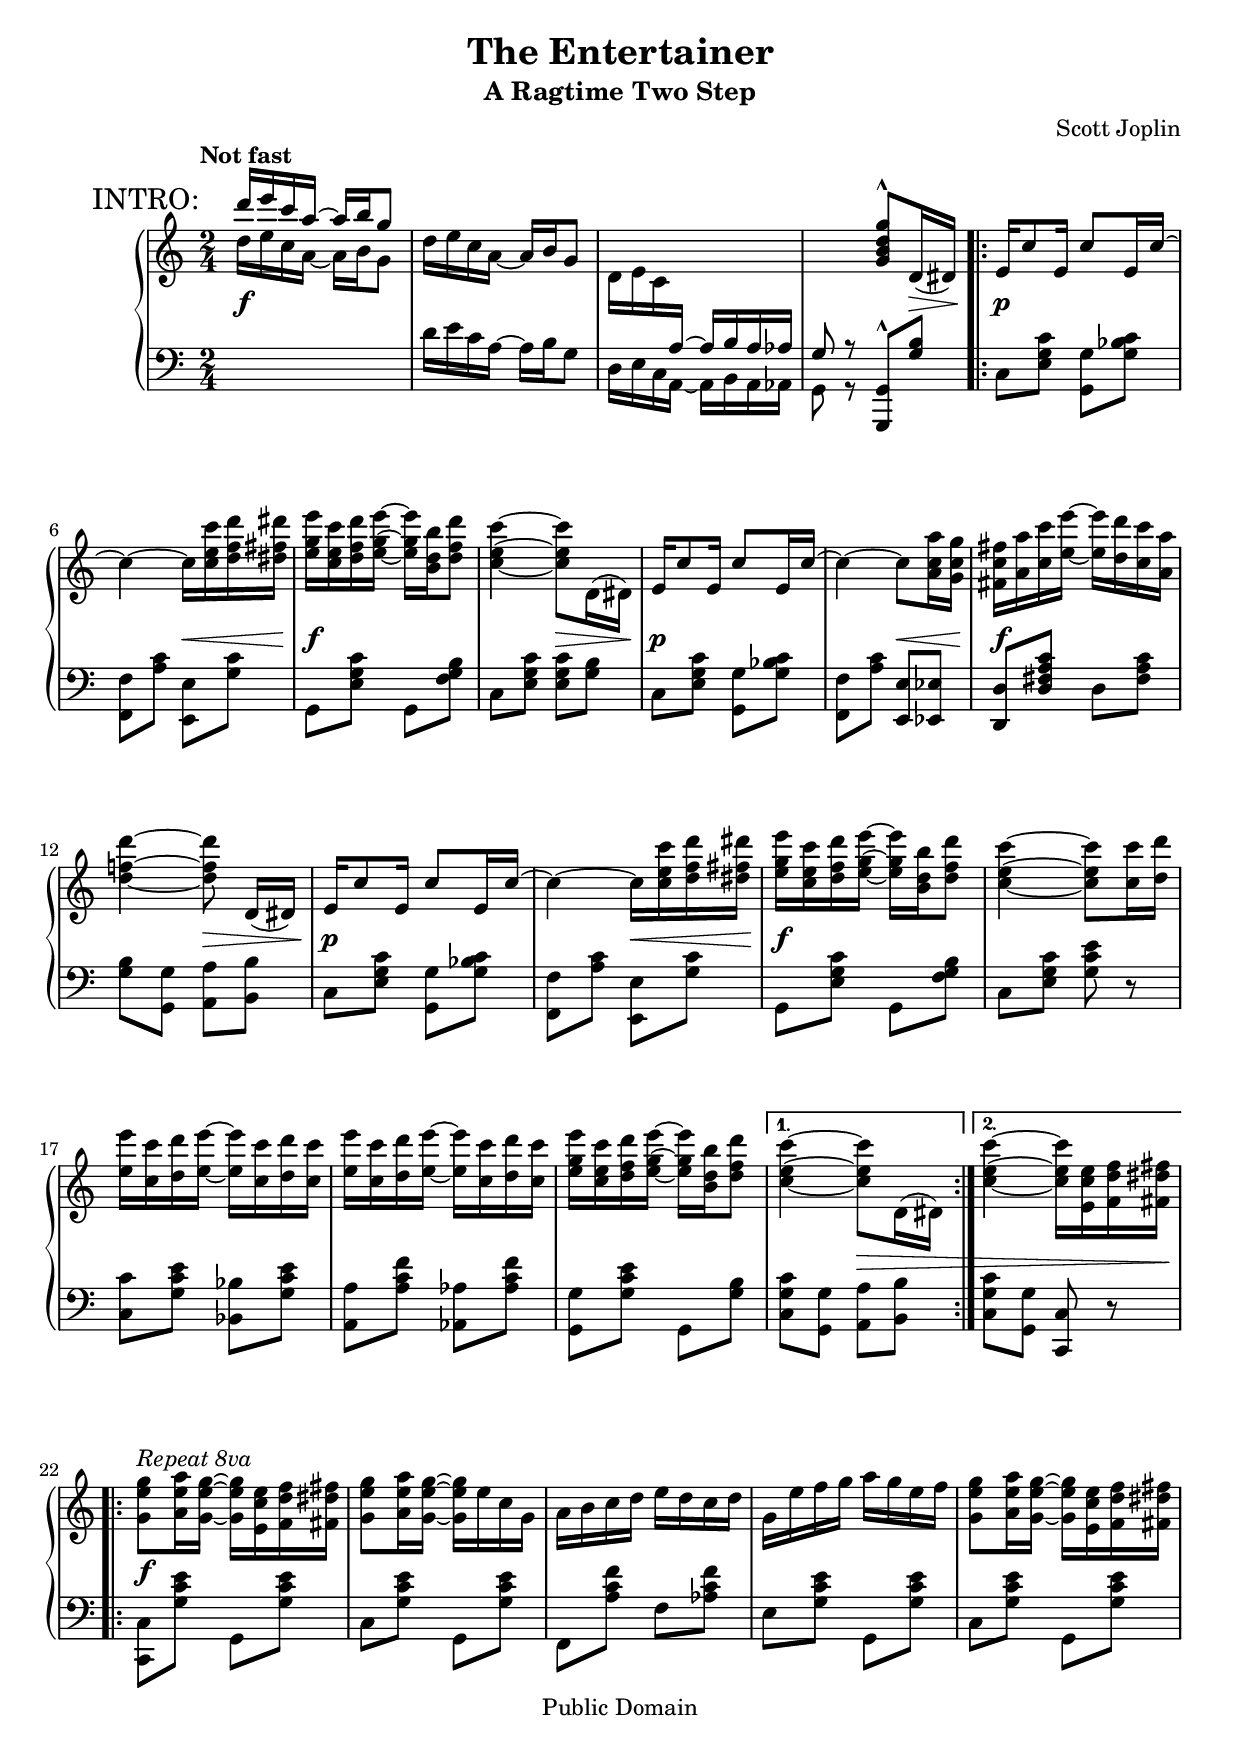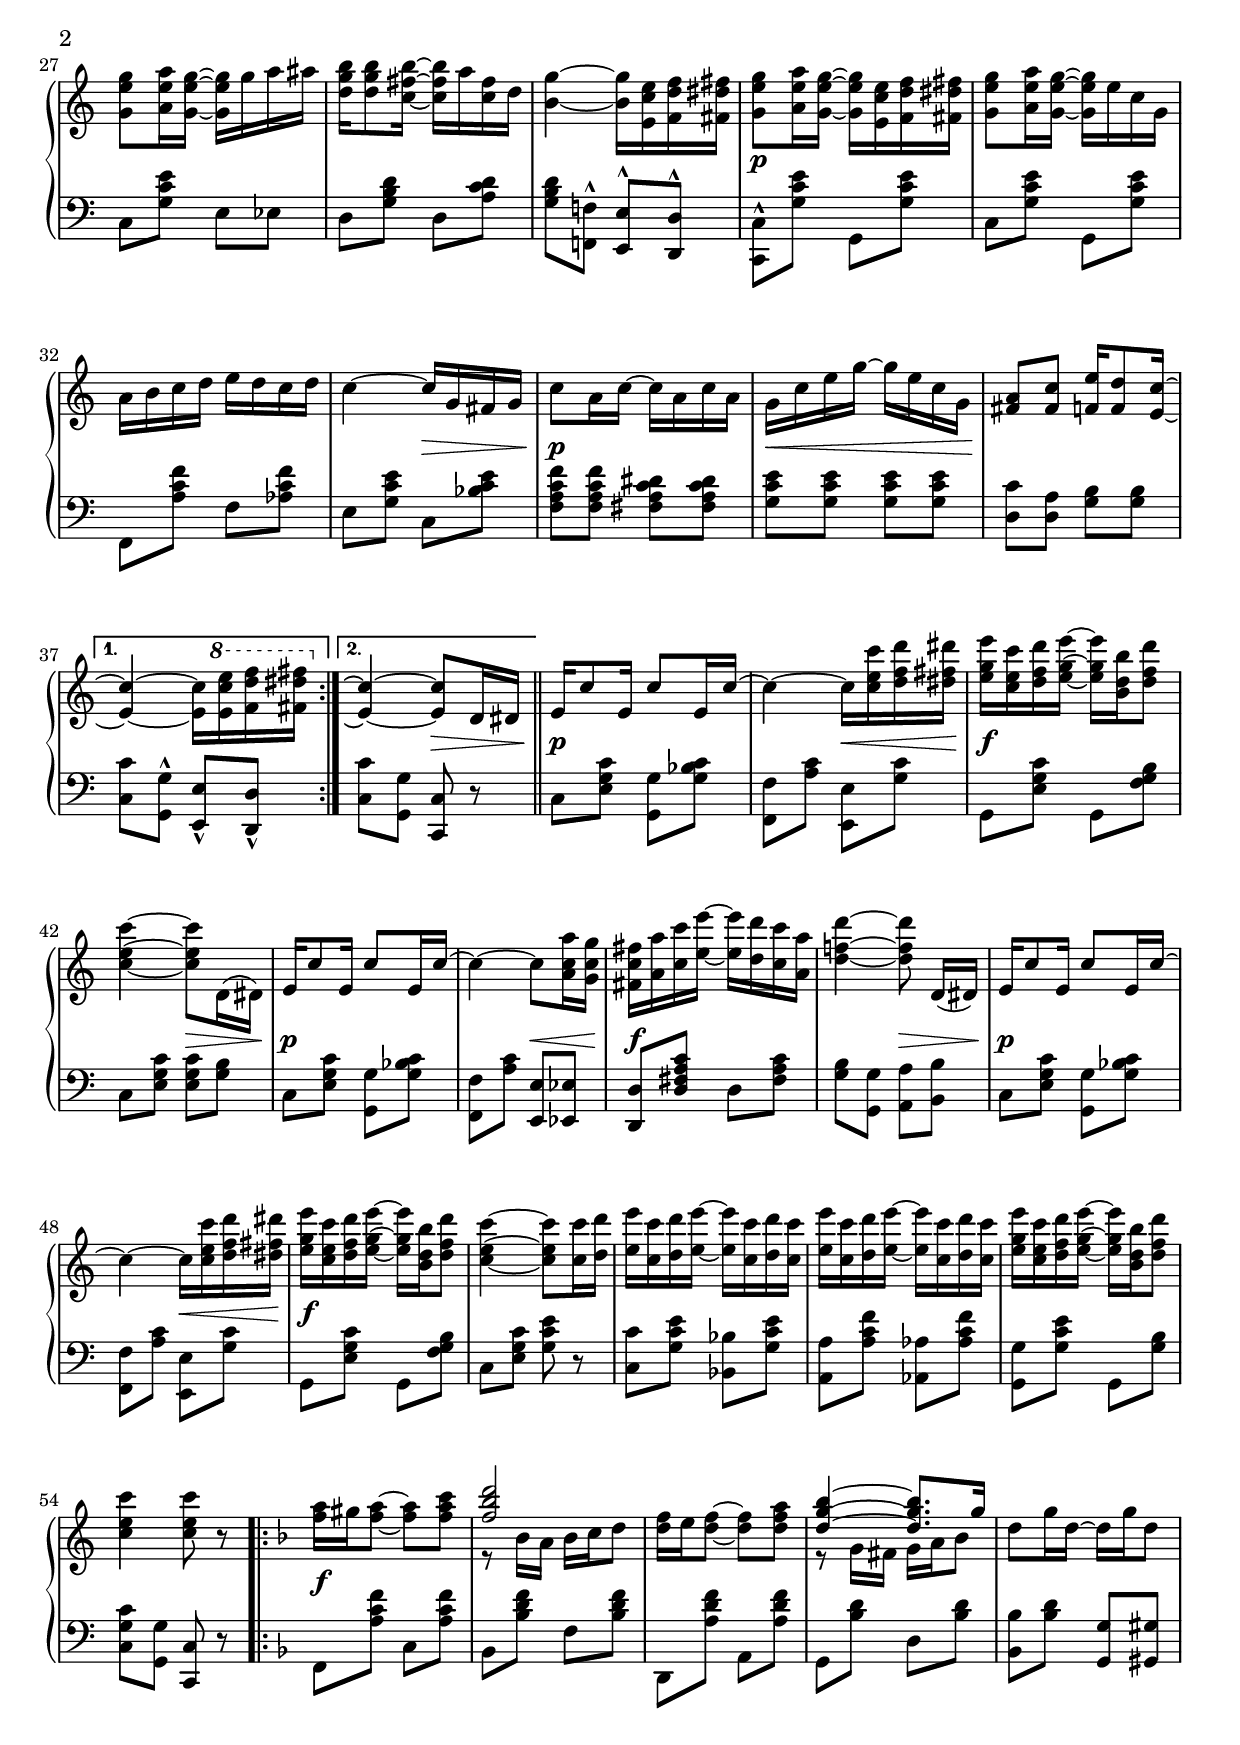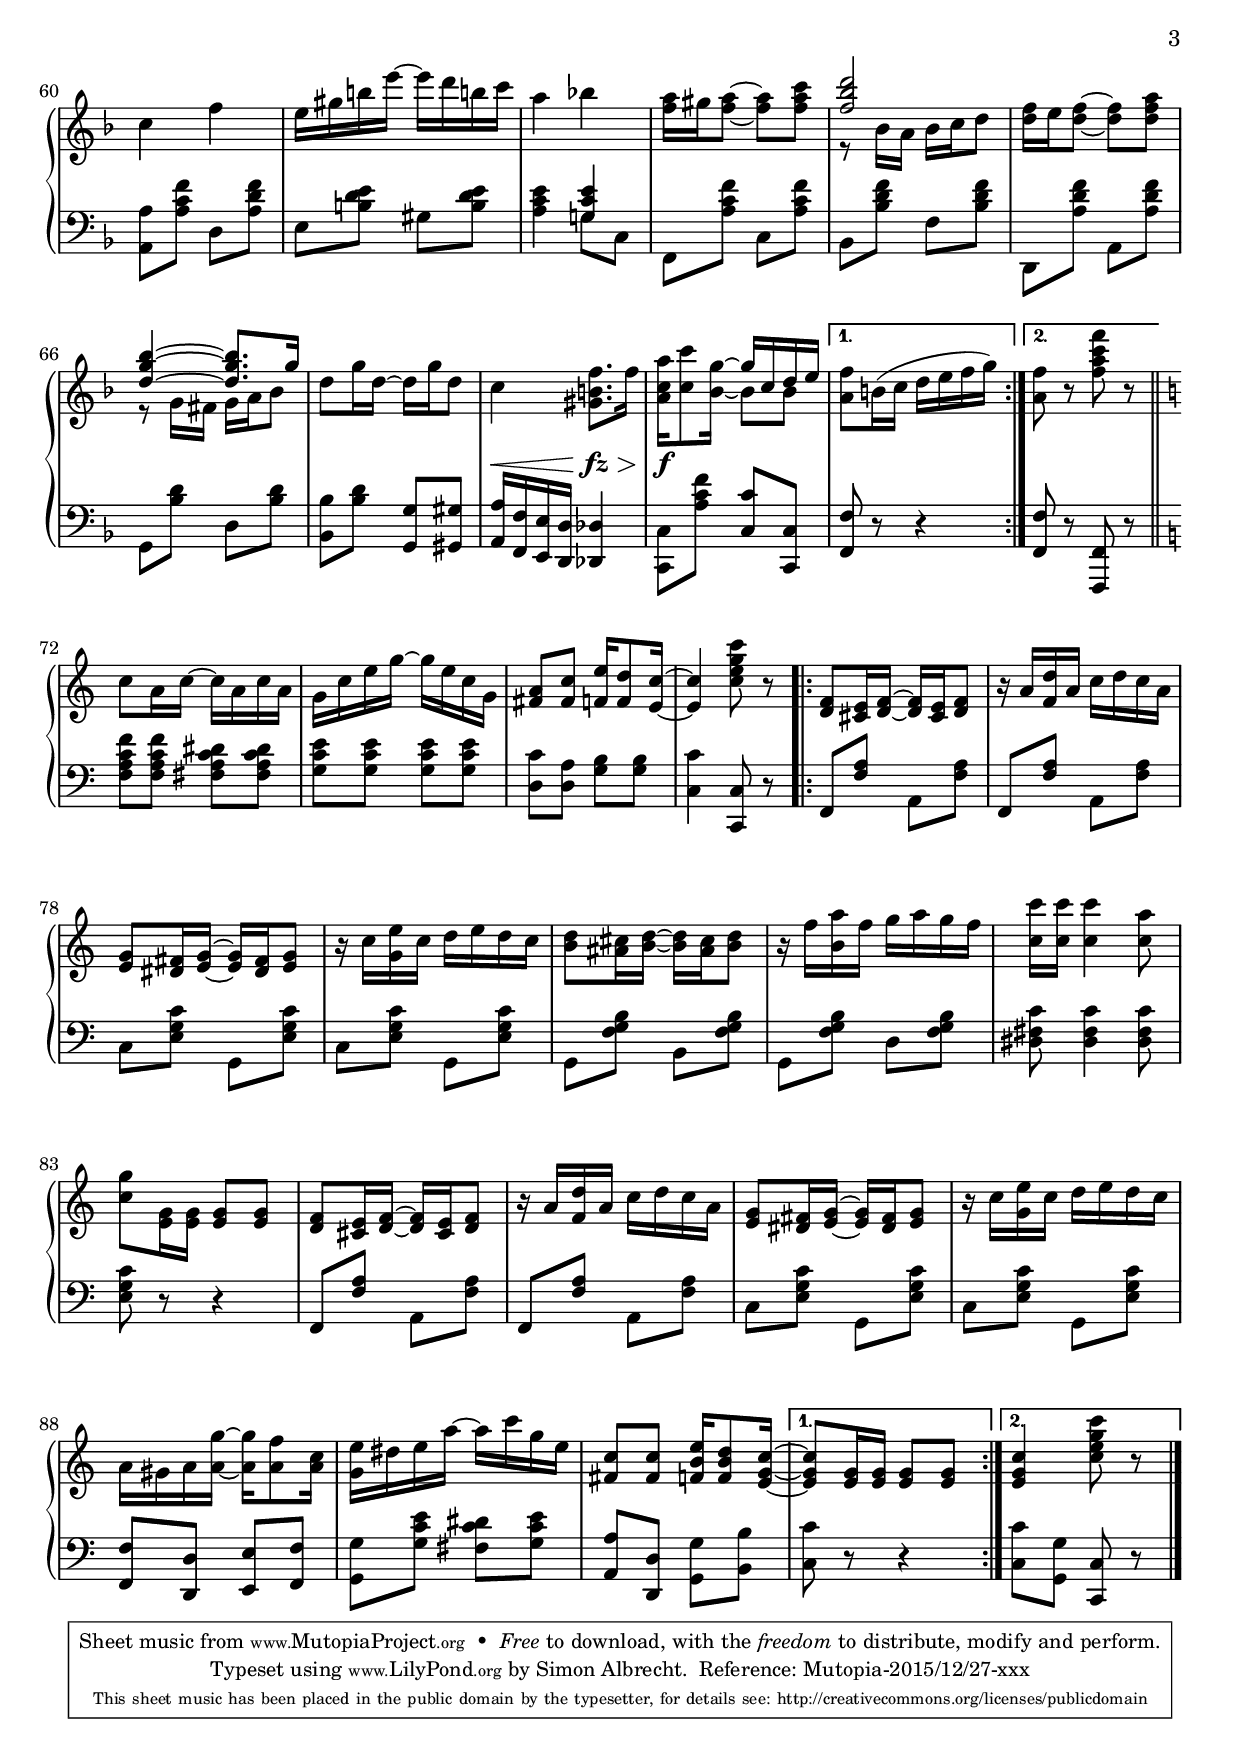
\version "2.19.32"

\header {
  title = "The Entertainer"
  subtitle = "A Ragtime Two Step"
  composer = "Scott Joplin"

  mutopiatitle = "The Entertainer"
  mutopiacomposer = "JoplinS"
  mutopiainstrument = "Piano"
  date = "c. 1902"
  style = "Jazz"
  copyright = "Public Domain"
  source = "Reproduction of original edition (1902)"

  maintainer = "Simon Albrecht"
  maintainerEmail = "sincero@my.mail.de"

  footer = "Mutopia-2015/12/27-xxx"
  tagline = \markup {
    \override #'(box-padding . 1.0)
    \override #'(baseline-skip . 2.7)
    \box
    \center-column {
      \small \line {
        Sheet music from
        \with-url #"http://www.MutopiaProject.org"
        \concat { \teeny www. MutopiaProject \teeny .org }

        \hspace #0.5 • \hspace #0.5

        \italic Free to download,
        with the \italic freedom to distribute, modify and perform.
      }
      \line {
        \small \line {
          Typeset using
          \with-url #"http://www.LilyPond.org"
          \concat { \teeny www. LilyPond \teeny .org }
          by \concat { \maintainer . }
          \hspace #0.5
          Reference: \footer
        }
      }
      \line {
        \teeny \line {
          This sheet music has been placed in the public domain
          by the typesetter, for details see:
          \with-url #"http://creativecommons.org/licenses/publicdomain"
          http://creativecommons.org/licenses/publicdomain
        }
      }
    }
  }
}

\paper {
  ragged-last-bottom = ##f
}

global = {
  \key c \major
  \time 2/4
  \tempo "Not fast"
}

top = \relative c' {
  \global
  \clef treble

  %% to print RehearsalMark above MetronomeMark,
  %% align them to the same ‘break-align-symbol’
  \once\override Score.RehearsalMark.break-align-symbols = #'(time-signature)
  \mark "INTRO:"
  \voiceOne
  d''16 e c a ~ a b g8 | %1
  \oneVoice
  d16 e c a ~ a b g8 |

  d16 e c \change Staff = "down" \voiceOne a ~ a b a as |
  g8 r \change Staff = "up" \oneVoice   <g'' d b g>^^ d,16( dis) |

  \repeat volta 2 {
    e16 c'8 e,16 c'8 e,16 c' ~ | %5
    c4 ~ c16 <c' e, c> <d f, d> <dis fis, dis> |
    <e g, e> <c e, c> <d f, d> <e g, e> ~ <e g, e> <b d, b> <d f, d>8 |
    <c e, c>4 ~ <c e, c>8 d,,16( dis) |
    e16 c'8 e,16 c'8 e,16 c' ~ | %9
    c4 ~ c8 <a' c, a>16 <g c, g> |
    <fis c fis,>16 <a a,> <c c,> <e e,> ~ <e e,> <d d,> <c c,> <a a,> |
    <d f,! d>4 ~ <d f, d>8 d,,16([ dis)] |
    e16 c'8 e,16 c'8 e,16 c' ~ | %13
    c4 ~ c16 <c' e, c> <d f, d> <dis fis, dis> |
    <e g, e> <c e, c> <d f, d> <e g, e> ~ <e g, e> <b d, b> <d f, d>8 |
    <c e, c>4 ~ <c e, c>8 <c c,>16 <d d,> |
    <e e,> <c c,> <d d,> <e e,> ~ <e e,> <c c,> <d d,> <c c,> |      %17
    <e e,> <c c,> <d d,> <e e,> ~ <e e,> <c c,> <d d,> <c c,> |
    <e g, e> <c e, c> <d f, d> <e g, e> ~ <e g, e> <b d, b> <d f, d>8 |
  } \alternative {
    {
      <c e, c>4 ~ <c e, c>8 d,,16( dis)
    }
    { <c'' e, c>4 ~ <c e, c>16 <e, c e,> <f d f,> <fis dis fis,> }    %21
  }

  \break

  \repeat volta 2 {
    <g e g,>8^\markup \italic "Repeat 8va"  <a e a,>16 <g e g,> ~ <g e g,> <e c e,> <f d f,> <fis dis fis,> |
    <g e g,>8 <a e a,>16 <g e g,> ~ <g e g,> e c g |
    a b c d e d c d |
    g, e' f g a g e f | %25
    <g e g,>8 <a e a,>16 <g e g,> ~ <g e g,> <e c e,> <f d f,> <fis dis fis,> |
    <g e g,>8 <a e a,>16 <g e g,> ~ <g e g,> g a ais |
    <b g d> <b g d>8 <b fis c>16 ~ <b fis c> a <fis c> d |
    <g b,>4 ~ <g b,>16 <e c e,> <f d f,> <fis dis fis,> | %29
    <g e g,>8 <a e a,>16 <g e g,> ~ <g e g,> <e c e,> <f d f,> <fis dis fis,> |
    <g e g,>8 <a e a,>16 <g e g,> ~ <g e g,> e c g |
    a b c d e d c d |
    c4 ~ c16 g fis g | %33
    c8 a16 c ~ c a c a |
    g c e g ~ g e c g |
    <a fis>8 <c fis,> <e f,>16 <d f,>8 <c e,>16 ~ |
  } \alternative {
    { <c e,>4 ~ <c e,>16 \ottava #1 <e' c e,> <f d f,> <fis dis fis,> \ottava #0 } %37
    { <c, e,>4\repeatTie ~ <c e,>8 d,16 dis }
  }

  \bar "||"

  e16 c'8 e,16 c'8 e,16 c' ~ |
  c4 ~ c16 <c' e, c> <d f, d> <dis fis, dis> |
  <e g, e> <c e, c> <d f, d> <e g, e> ~ <e g, e> <b d, b> <d f, d>8 | %41
  <c e, c>4 ~ <c e, c>8 d,,16( dis) |
  e16 c'8 e,16 c'8 e,16 c' ~ |
  c4 ~ c8 <a' c, a>16 <g c, g> |
  <fis c fis,>16 <a a,> <c c,> <e e,> ~ <e e,> <d d,> <c c,> <a a,> | %45
  <d f,! d>4 ~ <d f, d>8 d,,16([ dis)] |
  e16 c'8 e,16 c'8 e,16 c' ~ |
  c4 ~ c16 <c' e, c> <d f, d> <dis fis, dis> |
  <e g, e> <c e, c> <d f, d> <e g, e> ~ <e g, e> <b d, b> <d f, d>8 | %49
  <c e, c>4 ~ <c e, c>8 <c c,>16 <d d,> |
  <e e,> <c c,> <d d,> <e e,> ~ <e e,> <c c,> <d d,> <c c,> |
  <e e,> <c c,> <d d,> <e e,> ~ <e e,> <c c,> <d d,> <c c,> |
  <e g, e> <c e, c> <d f, d> <e g, e> ~ <e g, e> <b d, b> <d f, d>8 | %53
  <c e, c>4 <c e, c>8 r |

  \key f \major

  \repeat volta 2 {
    <a f>16 gis <a f>8 ~ <a f> <c a f> |
    << { <d bes f>2 } \\ { r8 bes,16 a bes c d8 } >> |
    <f d>16 e <f d>8 ~ <f d> <a f d> | %57
    << { <bes g d>4 ~ <bes g d>8. g16 } \\ { r8 g,16 fis g a bes8 } >> |
    d8 g16 d ~ d g d8 |
    c4 f |
    e16 gis b e ~ e d b! c | %61
    a4 bes! |
    <a f>16 gis <a f>8 ~ <a f> <c a f> |
    << { <d bes f>2 } \\ { r8 bes,16 a bes c d8 } >> |
    <f d>16 e <f d>8 ~ <f d> <a f d> | %65
    << { <bes g d>4 ~ <bes g d>8. g16 } \\ { r8 g,16 fis g a bes8 } >> |
    d8 g16 d ~ d g d8 |
    c4 <f b, gis>8. f16 |
    <<
      { \stemDown <a c, a>16 <c c,>8 <g bes,>16 ~ \stemUp g c, d e }
      \\ { s8. \hideNotes bes4*1/4 ~ \unHideNotes bes8 bes }
    >> | %69 - slight kludge
  } \alternative {
    { <f' a,>8 b,16( c d e f g) }
    { <f a,>8 r <f' c a f> r }
  }

  \key c \major
  \bar "||"

  \break

  c,8 a16 c ~ c a c a |
  g c e g ~ g e c g | %73
  <a fis>8 <c fis,> <e f,>16 <d f,>8 <c e,>16 ~ |
  <c e,>4 <c' g e c>8 r |

  \repeat volta 2 {
    <f,, d> <e cis>16 <f d> ~ <f d> <e cis> <f d>8 |
    r16 a <d f,> a c d c a | %77
    <g e>8 <fis dis>16 <g e> ~ <g e> <fis dis> <g e>8 |
    r16 c <e g,> c d e d c |
    <d b>8 <cis ais>16 <d b> ~ <d b> <cis ais> <d b>8 |
    r16 f <a b,> f g a g f | %81
    <c' c,> <c c,> <c c,>4 <a c,>8 |
    <g c,> <g, e>16 <g e> <g e>8 <g e> |
    <f d> <e cis>16 <f d> ~ <f d> <e cis> <f d>8 |
    r16 a <d f,> a c d c a | %85
    <g e>8 <fis dis>16 <g e> ~ <g e> <fis dis> <g e>8 |
    r16 c <e g,> c d e d c |
    a gis a <g' a,> ~ <g a,> <f a,>8 <c a>16 |
    <e g,> dis e a ~ a c g e | %89
    <c fis,>8 <c fis,> <e b f>16 <d b f>8 <c g e>16 ~ |
  } \alternative {
    { <c g e>8 <g e>16 <g e> <g e>8 <g e> }
    { <c g e>4 <c' g e c>8 r }
  }
  \bar "|."
}

bottom = \relative c {
  \global
  \clef bass
  \change Staff = "up" \voiceTwo
  d''16 e c a ~ a b g8 | %1
  \change Staff = "down" \oneVoice
  d16 e c a ~ a b g8 |
  \voiceTwo
  d16 e c a ~ a b a as |
  g8 r \oneVoice <g g,>^^ <b' g>

  \stemNeutral
  \repeat volta 2 {
    c, <c' g e> <g g,> <c bes g> | %5
    <f, f,> <c' a> <e, e,> <c' g> |
    g, <c' g e> g, <b' g f> |
    c, <c' g e> <c g e> <b g> |
    c, <c' g e> <g g,> <c bes g> | %9
    <f, f,> <c' a> <e, e,> <es es,> |
    <d d,> <c' a fis d> d, <c' a fis> |
    <b g> <g g,> <a a,> <b b,> |
    c, <c' g e> <g g,> <c bes g> | %13
    <f, f,> <c' a> <e, e,> <c' g> |
    g, <c' g e> g, <b' g f> |
    c, <c' g e> <e c g> r |
    <c c,> <e c g> <bes bes,> <e c g> | %17
    <a, a,> <f' c a> <as, as,> <f' c as> |
    <g, g,> <e' c g> g,, <b' g> |
  } \alternative {
    { <c g c,> <g g,> <a a,> <b b,> }
    { <c g c,> <g g,> <c, c,> r } %21
  }

  \repeat volta 2 {
    <c c,> <e' c g> g,, <e'' c g> |
    c, <e' c g> g,, <e'' c g> |
    f,, <f'' c a> f, <f' c as> |
    e, <e' c g> g,, <e'' c g> | %25
    c, <e' c g> g,, <e'' c g> |
    c, <e' c g> e, es |
    d <d' b g> d, <d' c a> |
    <d b g> <f,! f,!>^^ <e e,>^^ <d d,>^^ | %29
    <c c,>^^ <e' c g> g,, <e'' c g> |
    c, <e' c g> g,, <e'' c g> |
    f,, <f'' c a> f, <f' c as> |
    e, <e' c g> c, <e' c bes> | %33
    <f c a f> <f c a f> <dis c a fis> <dis c a fis> |
    <e c g> <e c g> <e c g> <e c g> |
    <c d,> <a d,> <b g> <b g> |
  } \alternative {
    { <c c,> <g g,>-^ <e e,>-^ <d d,>-^ } %37
    { <c' c,> <g g,> <c, c,> r }
  }

  \bar "||"

  c <c' g e> <g g,> <c bes g> |
  <f, f,> <c' a> <e, e,> <c' g> |
  g, <c' g e> g, <b' g f> | %41
  c, <c' g e> <c g e> <b g> |
  c, <c' g e> <g g,> <c bes g> |
  <f, f,> <c' a> <e, e,> <es es,> |
  <d d,> <c' a fis d> d, <c' a fis> | %45
  <b g> <g g,> <a a,> <b b,> |
  c, <c' g e> <g g,> <c bes g> |
  <f, f,> <c' a> <e, e,> <c' g> |
  g, <c' g e> g, <b' g f> | %49
  c, <c' g e> <e c g> r |
  <c c,> <e c g> <bes bes,> <e c g> |
  <a, a,> <f' c a> <as, as,> <f' c as> |
  <g, g,> <e' c g> g,, <b' g> | %53
  <c g c,> <g g,> <c, c,> r |

  \key f \major

  \repeat volta 2 {
    f, <f'' c a> c, <f' c a> |
    bes,, <f'' d bes> f, <f' d bes> |
    d,, <f'' d a> a,, <f'' d a> | %57
    g,, <d'' bes> d, <d' bes> |
    <bes bes,> <d bes> <g, g,> <gis gis,> |
    <a a,> <f' c a> d, <f' d a> |
    e, <e' d b> gis, <e' d b> | %61
    <e c a>4 << { <e c g!> } \\ { g,8 c, } >> |
    f,8 <f'' c a> c, <f' c a> |
    bes,, <f'' d bes> f, <f' d bes> |
    d,, <f'' d a> a,, <f'' d a> | %65
    g,, <d'' bes> d, <d' bes> |
    <bes bes,> <d bes> <g, g,> <gis gis,> |
    <a a,>16 <f f,> <e e,> <d d,> <des des,>4 |
    <c c,>8 <f' c a> <c c,> <c, c,> | %69
  } \alternative {
    { <f f,> r r4 }
    { <f f,>8 r <f, f,> r }
  }

  \key c \major
  \bar "||"

  <f'' c a f> <f c a f> <dis c a fis> <dis c a fis> |
  <e c g> <e c g> <e c g> <e c g> | %73
  <c d,> <a d,> <b g> <b g> |
  <c c,>4 <c, c,>8 r |

  \repeat volta 2 {
    f, <a' f> a, <a' f> |
    f, <a' f> a, <a' f> | %77
    c, <c' g e> g, <c' g e> |
    c, <c' g e> g, <c' g e> |
    g, <b' g f> b, <b' g f> |
    g, <b' g f> d, <b' g f> | %81
    <c fis, dis> <c fis, dis>4 <c fis, dis>8 |
    <c g e> r r4 |
    f,,8 <a' f> a, <a' f> |
    f, <a' f> a, <a' f> | %85
    c, <c' g e> g, <c' g e> |
    c, <c' g e> g, <c' g e> |
    <f, f,> <d d,> <e e,> <f f,> |
    <g g,> <e' c g> <dis c fis,> <e c g> | %89
    <a, a,> <d, d,> <g g,> <b b,> |
  } \alternative {
    { <c c,> r r4 }
    { <c c,>8 <g g,> <c, c,> r }
  }
  \bar "|."
}

dyn = {
  s2\f
  s
  s
  s4. s8\>

  \repeat volta 2 {
    s2\p
    s4 s\<
    s2\f
    s4 s\>

    s2\p
    s4 s\<
    s2\f
    s4 s\>

    s2\p
    s4 s\<
    s2\f
    s

    s2*3
  }
  \alternative { { s4 s\> } { s2 } }

  \repeat volta 2 {
    s2*8\f

    s2*3\p
    s4 s\>

    s2\p
    s\<
    s\!
  }
  \alternative { { s2 } { s4 s\> } }

  s2\p
  s4 s\<
  s2\f
  s4 s\>

  s2\p
  s4 s\<
  s2\f
  s4 s\>

  s2\p
  s4 s\<
  s2*2\f

  s2*4

  \repeat volta 2 {
    s2*12\f

    s2
    s4\< s\fz\>
    s2\f
  }
  \alternative { { s2 } { s2 } }

  s2*4

  \repeat volta 2 {
    s2*15
  }
  \alternative { { s2 } { s2 } }
}

\score {
  \new PianoStaff <<
    \new Staff = "up" \top
    \new Dynamics \dyn
    \new Staff = "down" \bottom
  >>

  \layout {
    \context {
      \Voice
      \override Tie.minimum-length = 3
    }
  }
}

\score {
  \context PianoStaff <<
    \context Staff = "up"
    \unfoldRepeats \top
    \context Staff = "down"
    \unfoldRepeats \bottom
  >>

  \midi {
    \tempo 4 = 72
  }
}
